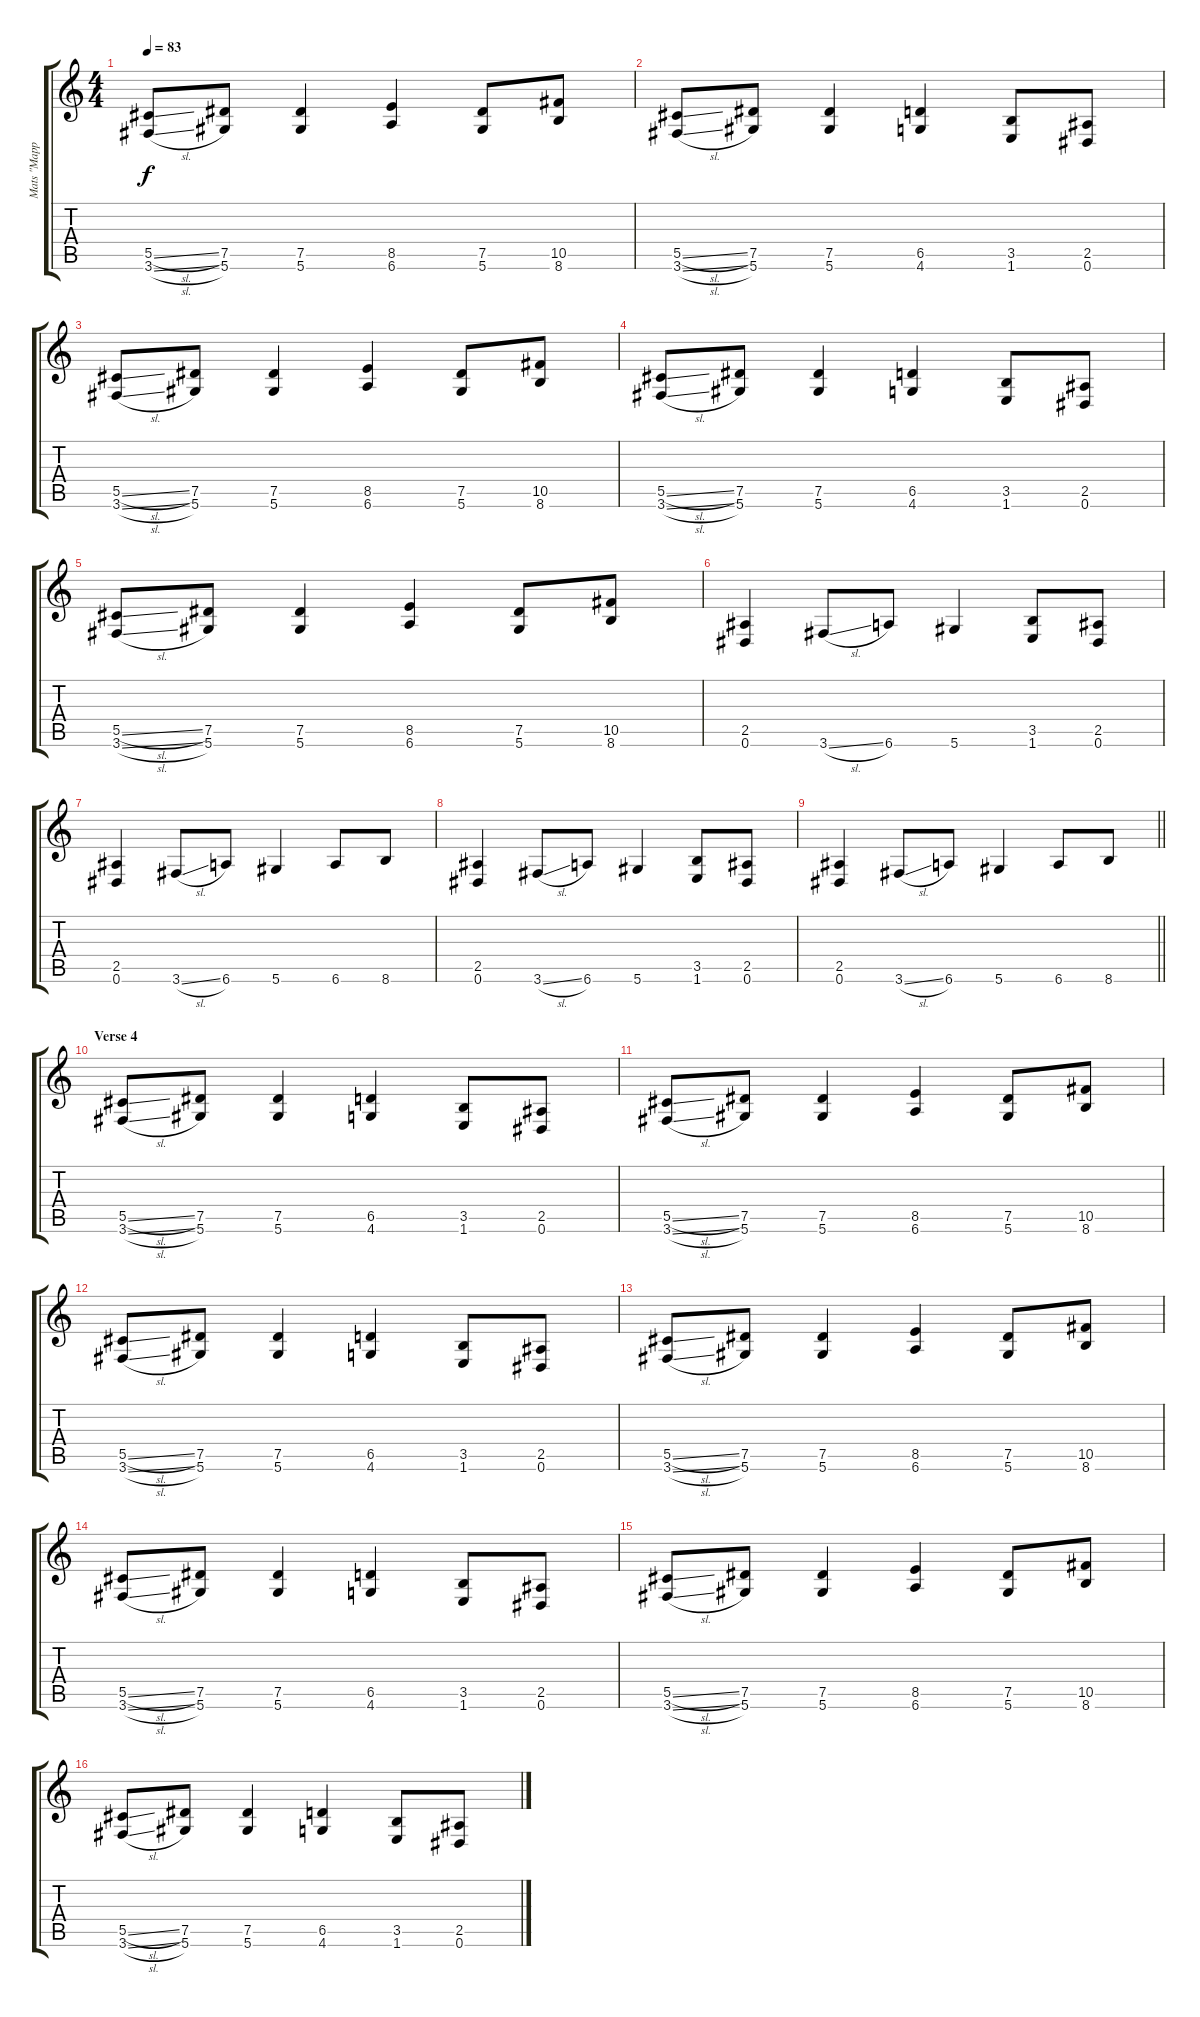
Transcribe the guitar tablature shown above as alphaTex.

\track ("Mats \"Mappe\" Björkman" "Mats \"Mapp") {instrument overdrivenguitar}
\staff {score tabs}
\tuning (Eb4 Bb3 Gb3 Db3 Ab2 Eb2) {hide}
\ts (4 4)
\tempo 83
\clef g2
\ks c
(5.5{sl} 3.6{sl}).8{dy f} (7.5 5.6).8 (7.5 5.6).4 (8.5 6.6).4 (7.5 5.6).8 (10.5 8.6).8 |
(5.5{sl} 3.6{sl}).8 (7.5 5.6).8 (7.5 5.6).4 (6.5 4.6).4 (3.5 1.6).8 (2.5 0.6).8 |
(5.5{sl} 3.6{sl}).8 (7.5 5.6).8 (7.5 5.6).4 (8.5 6.6).4 (7.5 5.6).8 (10.5 8.6).8 |
(5.5{sl} 3.6{sl}).8 (7.5 5.6).8 (7.5 5.6).4 (6.5 4.6).4 (3.5 1.6).8 (2.5 0.6).8 |
(5.5{sl} 3.6{sl}).8 (7.5 5.6).8 (7.5 5.6).4 (8.5 6.6).4 (7.5 5.6).8 (10.5 8.6).8 |
(2.5 0.6).4 3.6{sl}.8 6.6.8 5.6.4 (3.5 1.6).8 (2.5 0.6).8 |
(2.5 0.6).4 3.6{sl}.8 6.6.8 5.6.4 6.6.8 8.6.8 |
(2.5 0.6).4 3.6{sl}.8 6.6.8 5.6.4 (3.5 1.6).8 (2.5 0.6).8 |
\barLineRight lightlight
(2.5 0.6).4 3.6{sl}.8 6.6.8 5.6.4 6.6.8 8.6.8 |
\section ("" "Verse 4")
(5.5{sl} 3.6{sl}).8 (7.5 5.6).8 (7.5 5.6).4 (6.5 4.6).4 (3.5 1.6).8 (2.5 0.6).8 |
(5.5{sl} 3.6{sl}).8 (7.5 5.6).8 (7.5 5.6).4 (8.5 6.6).4 (7.5 5.6).8 (10.5 8.6).8 |
(5.5{sl} 3.6{sl}).8 (7.5 5.6).8 (7.5 5.6).4 (6.5 4.6).4 (3.5 1.6).8 (2.5 0.6).8 |
(5.5{sl} 3.6{sl}).8 (7.5 5.6).8 (7.5 5.6).4 (8.5 6.6).4 (7.5 5.6).8 (10.5 8.6).8 |
(5.5{sl} 3.6{sl}).8 (7.5 5.6).8 (7.5 5.6).4 (6.5 4.6).4 (3.5 1.6).8 (2.5 0.6).8 |
(5.5{sl} 3.6{sl}).8 (7.5 5.6).8 (7.5 5.6).4 (8.5 6.6).4 (7.5 5.6).8 (10.5 8.6).8 |
(5.5{sl} 3.6{sl}).8 (7.5 5.6).8 (7.5 5.6).4 (6.5 4.6).4 (3.5 1.6).8 (2.5 0.6).8
